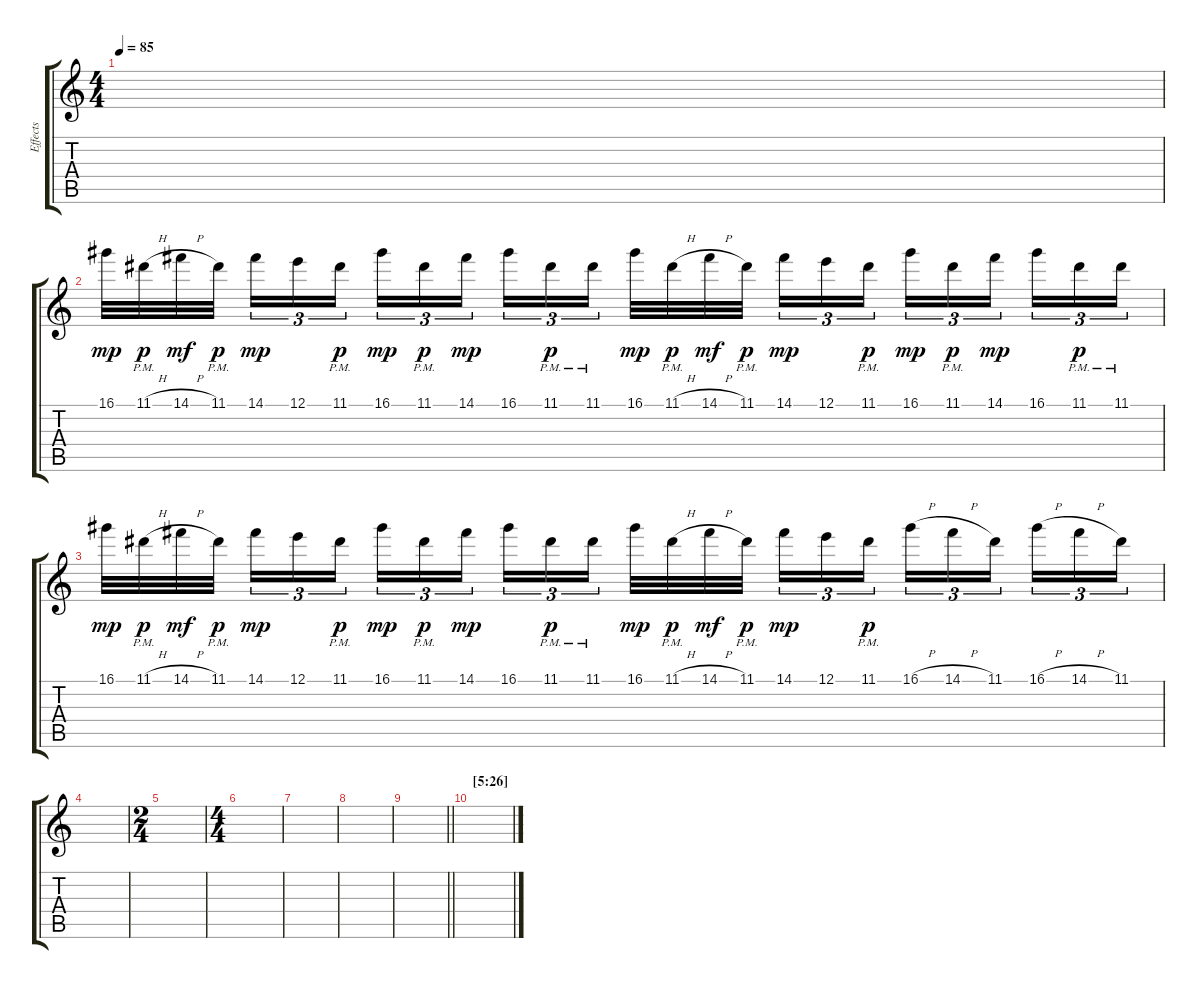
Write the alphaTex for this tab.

\track ("Effects" "Effects") {instrument overdrivenguitar}
\staff {score tabs}
\tuning (E4 B3 G3 D3 A2 E2) {hide}
\ts (4 4)
\tempo 85
\clef g2
\ks c
|
16.1.32{dy mp volume 9} 11.1{h pm}.32{dy p} 14.1{h}.32{dy mf} 11.1{pm}.32{dy p beam splitsecondary} 14.1.16{tu (3 2) dy mp} 12.1.16{tu (3 2)} 11.1{pm}.16{tu (3 2) dy p} 16.1.16{tu (3 2) dy mp} 11.1{pm}.16{tu (3 2) dy p} 14.1.16{tu (3 2) dy mp beam splitsecondary} 16.1.16{tu (3 2)} 11.1{pm}.16{tu (3 2) dy p} 11.1{pm}.16{tu (3 2)} 16.1.32{dy mp} 11.1{h pm}.32{dy p} 14.1{h}.32{dy mf} 11.1{pm}.32{dy p beam splitsecondary} 14.1.16{tu (3 2) dy mp} 12.1.16{tu (3 2)} 11.1{pm}.16{tu (3 2) dy p} 16.1.16{tu (3 2) dy mp} 11.1{pm}.16{tu (3 2) dy p} 14.1.16{tu (3 2) dy mp beam splitsecondary} 16.1.16{tu (3 2)} 11.1{pm}.16{tu (3 2) dy p} 11.1{pm}.16{tu (3 2)} |
16.1.32{dy mp} 11.1{h pm}.32{dy p} 14.1{h}.32{dy mf} 11.1{pm}.32{dy p beam splitsecondary} 14.1.16{tu (3 2) dy mp} 12.1.16{tu (3 2)} 11.1{pm}.16{tu (3 2) dy p} 16.1.16{tu (3 2) dy mp} 11.1{pm}.16{tu (3 2) dy p} 14.1.16{tu (3 2) dy mp beam splitsecondary} 16.1.16{tu (3 2)} 11.1{pm}.16{tu (3 2) dy p} 11.1{pm}.16{tu (3 2)} 16.1.32{dy mp} 11.1{h pm}.32{dy p} 14.1{h}.32{dy mf} 11.1{pm}.32{dy p beam splitsecondary} 14.1.16{tu (3 2) dy mp} 12.1.16{tu (3 2)} 11.1{pm}.16{tu (3 2) dy p} 16.1{h}.16{tu (3 2)} 14.1{h}.16{tu (3 2)} 11.1.16{tu (3 2) beam splitsecondary} 16.1{h}.16{tu (3 2)} 14.1{h}.16{tu (3 2)} 11.1.16{tu (3 2)} |
|
\ts (2 4)
|
\ts (4 4)
|
|
|
\barLineRight lightlight
|
\section ("" "[5:26]")
